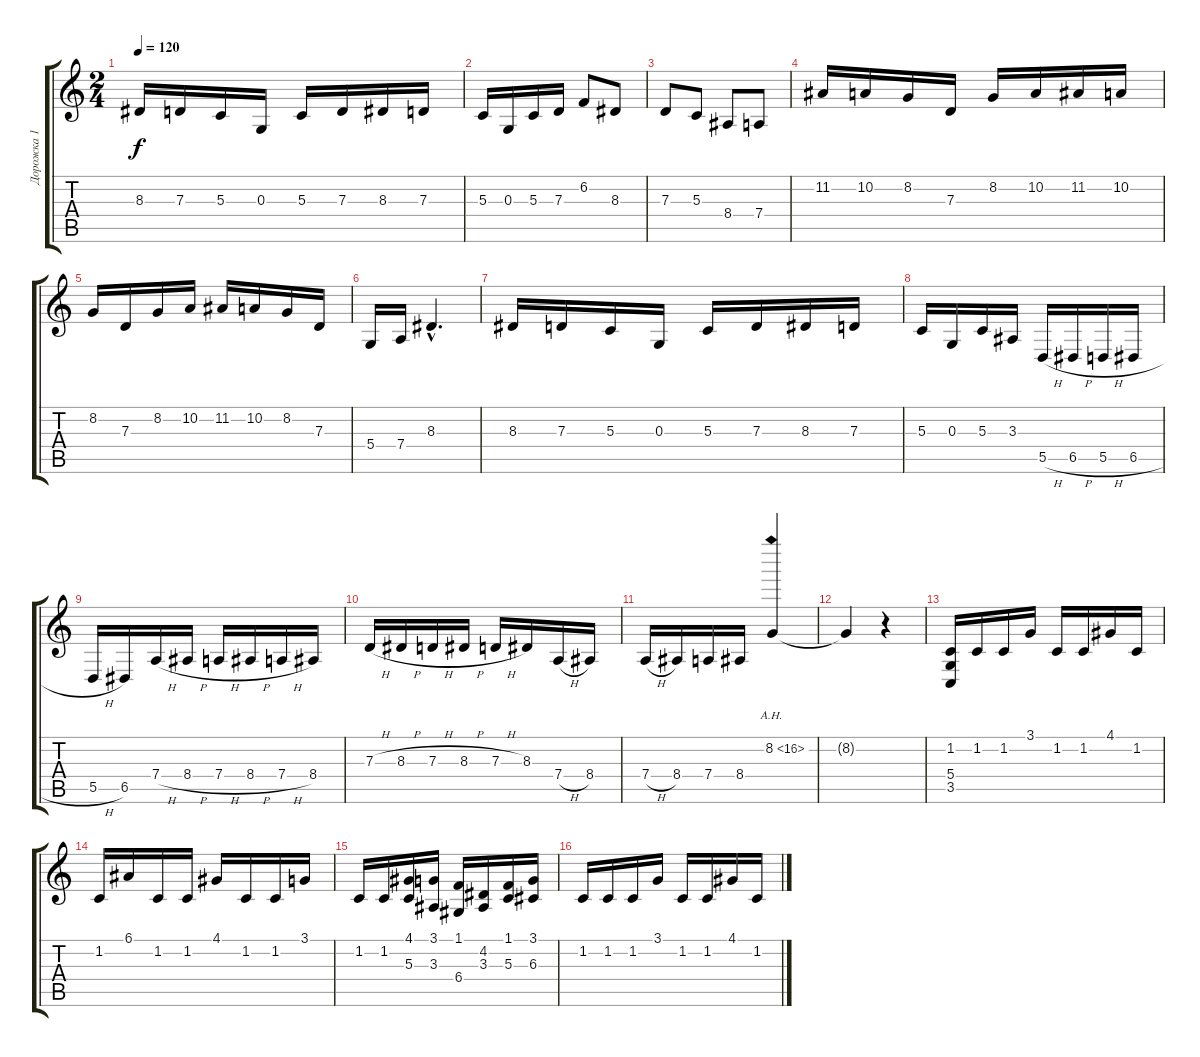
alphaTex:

\track ("Дорожка 1" "Дорожка 1") {instrument stringensemble1}
\staff {score tabs}
\tuning (E4 B3 G3 D3 A2 E2) {hide}
\ts (2 4)
\tempo 120
\clef g2
\ks c
8.3.16{dy f} 7.3.16 5.3.16 0.3.16 5.3.16 7.3.16 8.3.16 7.3.16 |
5.3.16 0.3.16 5.3.16 7.3.16 6.2.8 8.3.8 |
7.3.8 5.3.8 8.4.8 7.4.8 |
11.2.16 10.2.16 8.2.16 7.3.16 8.2.16 10.2.16 11.2.16 10.2.16 |
8.2.16 7.3.16 8.2.16 10.2.16 11.2.16 10.2.16 8.2.16 7.3.16 |
5.4.16 7.4.16 8.3{hac}.4{d} |
8.3.16 7.3.16 5.3.16 0.3.16 5.3.16 7.3.16 8.3.16 7.3.16 |
5.3.16 0.3.16 5.3.16 3.3.16 5.5{h}.16 6.5{h}.16 5.5{h}.16 6.5{h}.16 |
5.5{h}.16 6.5.16 7.4{h}.16 8.4{h}.16 7.4{h}.16 8.4{h}.16 7.4{h}.16 8.4.16 |
7.3{h}.16 8.3{h}.16 7.3{h}.16 8.3{h}.16 7.3{h}.16 8.3.16 7.4{h}.16 8.4.16 |
7.4{h}.16 8.4.16 7.4.16 8.4.16 8.2{ah 8}.4 |
8.2{t}.4 r.4 |
(1.2 5.4 3.5).16 1.2.16 1.2.16 3.1.16 1.2.16 1.2.16 4.1.16 1.2.16 |
1.2.16 6.1.16 1.2.16 1.2.16 4.1.16 1.2.16 1.2.16 3.1.16 |
1.2.16 1.2.16 (4.1 5.3).16 (3.1 3.3).16 (1.1 6.4).16 (4.2 3.3).16 (1.1 5.3).16 (3.1 6.3).16 |
1.2.16 1.2.16 1.2.16 3.1.16 1.2.16 1.2.16 4.1.16 1.2.16
